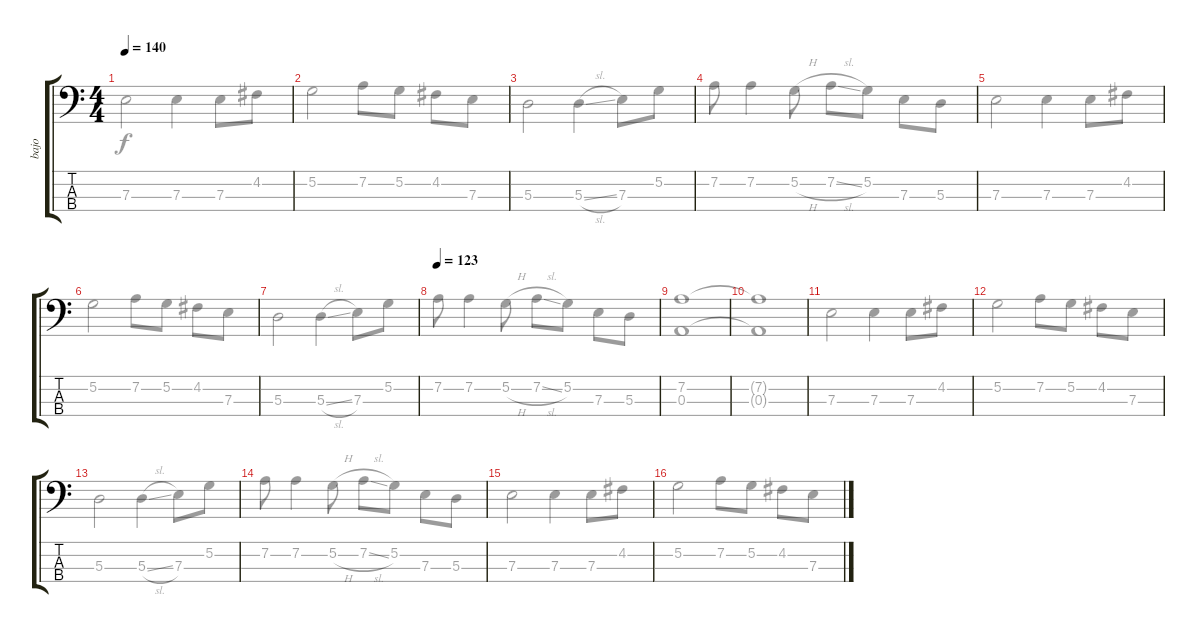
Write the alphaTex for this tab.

\track ("bajo" "bajo") {instrument electricbassfinger}
\staff {score tabs}
\tuning (G2 D2 A1 E1) {hide}
\voice
\ts (4 4)
\tempo 140
\clef f4
\ks c
|
|
|
|
|
|
|
\tempo 123
|
|
|
|
|
|
|
|
\voice
\clef f4
\ks c
7.3.2{dy f} 7.3.4 7.3.8 4.2.8 |
5.2.2 7.2.8 5.2.8 4.2.8 7.3.8 |
5.3.2 5.3{sl}.4 7.3.8 5.2.8 |
7.2.8 7.2.4 5.2{h}.8 7.2{sl}.8 5.2.8 7.3.8 5.3.8 |
7.3.2 7.3.4 7.3.8 4.2.8 |
5.2.2 7.2.8 5.2.8 4.2.8 7.3.8 |
5.3.2 5.3{sl}.4 7.3.8 5.2.8 |
7.2.8 7.2.4 5.2{h}.8 7.2{sl}.8 5.2.8 7.3.8 5.3.8 |
(7.2 0.3).1 |
(7.2{t} 0.3{t}).1 |
7.3.2 7.3.4 7.3.8 4.2.8 |
5.2.2 7.2.8 5.2.8 4.2.8 7.3.8 |
5.3.2 5.3{sl}.4 7.3.8 5.2.8 |
7.2.8 7.2.4 5.2{h}.8 7.2{sl}.8 5.2.8 7.3.8 5.3.8 |
7.3.2 7.3.4 7.3.8 4.2.8 |
5.2.2 7.2.8 5.2.8 4.2.8 7.3.8
